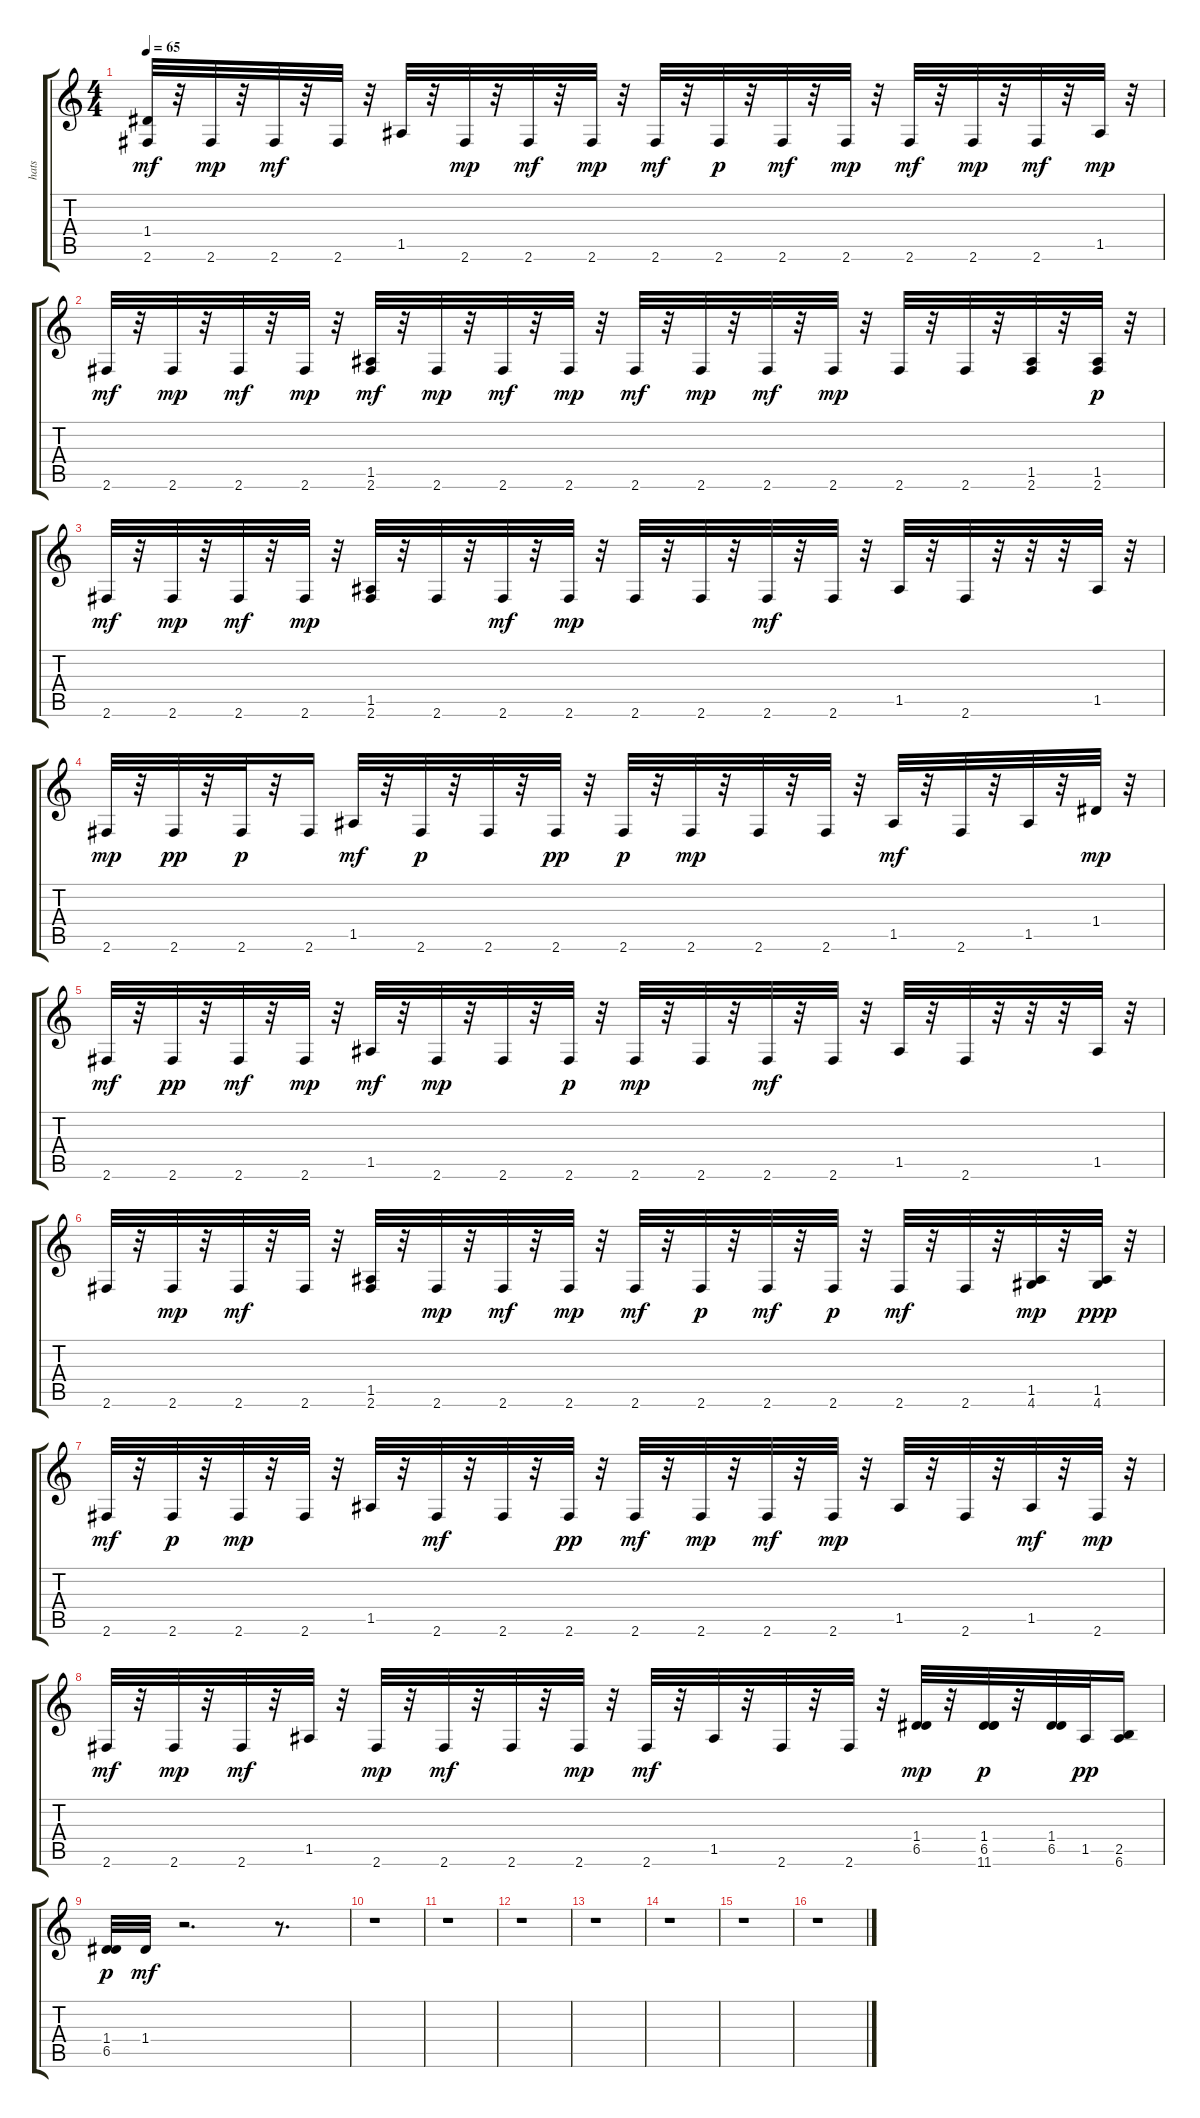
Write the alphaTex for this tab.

\track ("hats" "hats") {instrument distortionguitar}
\staff {score tabs}
\tuning (E4 B3 G3 D3 A2 E2) {hide}
\ts (4 4)
\tempo 65
\clef g2
\ks c
(1.4 2.6).32{dy mf} r.32 2.6.32{dy mp} r.32 2.6.32{dy mf} r.32 2.6.32 r.32 1.5.32 r.32 2.6.32{dy mp} r.32 2.6.32{dy mf} r.32 2.6.32{dy mp} r.32 2.6.32{dy mf} r.32 2.6.32{dy p} r.32 2.6.32{dy mf} r.32 2.6.32{dy mp} r.32 2.6.32{dy mf} r.32 2.6.32{dy mp} r.32 2.6.32{dy mf} r.32 1.5.32{dy mp} r.32 |
2.6.32{dy mf} r.32 2.6.32{dy mp} r.32 2.6.32{dy mf} r.32 2.6.32{dy mp} r.32 (1.5 2.6).32{dy mf} r.32 2.6.32{dy mp} r.32 2.6.32{dy mf} r.32 2.6.32{dy mp} r.32 2.6.32{dy mf} r.32 2.6.32{dy mp} r.32 2.6.32{dy mf} r.32 2.6.32{dy mp} r.32 2.6.32 r.32 2.6.32 r.32 (1.5 2.6).32 r.32 (1.5 2.6).32{dy p} r.32 |
2.6.32{dy mf} r.32 2.6.32{dy mp} r.32 2.6.32{dy mf} r.32 2.6.32{dy mp} r.32 (1.5 2.6).32 r.32 2.6.32 r.32 2.6.32{dy mf} r.32 2.6.32{dy mp} r.32 2.6.32 r.32 2.6.32 r.32 2.6.32{dy mf} r.32 2.6.32 r.32 1.5.32 r.32 2.6.32 r.32 r.32 r.32 1.5.32 r.32 |
2.6.32{dy mp} r.32 2.6.32{dy pp} r.32 2.6.32{dy p} r.32 2.6.16 1.5.32{dy mf} r.32 2.6.32{dy p} r.32 2.6.32 r.32 2.6.32{dy pp} r.32 2.6.32{dy p} r.32 2.6.32{dy mp} r.32 2.6.32 r.32 2.6.32 r.32 1.5.32{dy mf} r.32 2.6.32 r.32 1.5.32 r.32 1.4.32{dy mp} r.32 |
2.6.32{dy mf} r.32 2.6.32{dy pp} r.32 2.6.32{dy mf} r.32 2.6.32{dy mp} r.32 1.5.32{dy mf} r.32 2.6.32{dy mp} r.32 2.6.32 r.32 2.6.32{dy p} r.32 2.6.32{dy mp} r.32 2.6.32 r.32 2.6.32{dy mf} r.32 2.6.32 r.32 1.5.32 r.32 2.6.32 r.32 r.32 r.32 1.5.32 r.32 |
2.6.32 r.32 2.6.32{dy mp} r.32 2.6.32{dy mf} r.32 2.6.32 r.32 (1.5 2.6).32 r.32 2.6.32{dy mp} r.32 2.6.32{dy mf} r.32 2.6.32{dy mp} r.32 2.6.32{dy mf} r.32 2.6.32{dy p} r.32 2.6.32{dy mf} r.32 2.6.32{dy p} r.32 2.6.32{dy mf} r.32 2.6.32 r.32 (1.5 4.6).32{dy mp} r.32 (1.5 4.6).32{dy ppp} r.32 |
2.6.32{dy mf} r.32 2.6.32{dy p} r.32 2.6.32{dy mp} r.32 2.6.32 r.32 1.5.32 r.32 2.6.32{dy mf} r.32 2.6.32 r.32 2.6.32{dy pp} r.32 2.6.32{dy mf} r.32 2.6.32{dy mp} r.32 2.6.32{dy mf} r.32 2.6.32{dy mp} r.32 1.5.32 r.32 2.6.32 r.32 1.5.32{dy mf} r.32 2.6.32{dy mp} r.32 |
2.6.32{dy mf} r.32 2.6.32{dy mp} r.32 2.6.32{dy mf} r.32 1.5.32 r.32 2.6.32{dy mp} r.32 2.6.32{dy mf} r.32 2.6.32 r.32 2.6.32{dy mp} r.32 2.6.32{dy mf} r.32 1.5.32 r.32 2.6.32 r.32 2.6.32 r.32 (1.4 6.5).32{dy mp} r.32 (1.4 6.5 11.6).32{dy p} r.32 (1.4 6.5).32 1.5.32{dy pp} (2.5 6.6).16 |
(1.4 6.5).32{dy p} 1.4.32{dy mf} r.2{d} r.8{d} |
r.1 |
r.1 |
r.1 |
r.1 |
r.1 |
r.1 |
r.1
